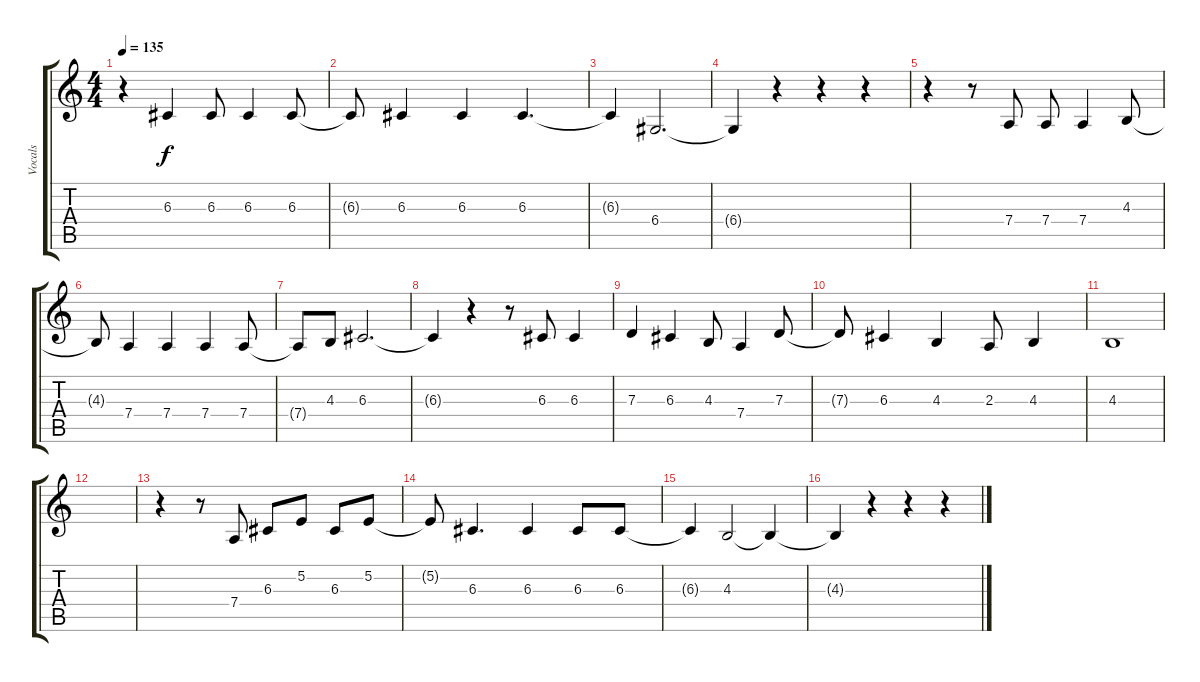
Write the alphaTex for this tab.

\track ("Vocals" "Vocals") {instrument altosax}
\staff {score tabs}
\tuning (E4 B3 G3 D3 A2 E2) {hide}
\ts (4 4)
\tempo 135
\clef g2
\ks c
r.4{dy f} 6.3.4 6.3.8 6.3.4 6.3.8 |
6.3{t}.8 6.3.4 6.3.4 6.3.4{d} |
6.3{t}.4 6.4.2{d} |
6.4{t}.4 r.4 r.4 r.4 |
r.4 r.8 7.4.8 7.4.8 7.4.4 4.3.8 |
4.3{t}.8 7.4.4 7.4.4 7.4.4 7.4.8 |
7.4{t}.8 4.3.8 6.3.2{d} |
6.3{t}.4 r.4 r.8 6.3.8 6.3.4 |
7.3.4 6.3.4 4.3.8 7.4.4 7.3.8 |
7.3{t}.8 6.3.4 4.3.4 2.3.8 4.3.4 |
4.3.1 |
|
r.4 r.8 7.4.8 6.3.8 5.2.8 6.3.8 5.2.8 |
5.2{t}.8 6.3.4{d} 6.3.4 6.3.8 6.3.8 |
6.3{t}.4 4.3.2 4.3{t}.4 |
4.3{t}.4 r.4 r.4 r.4
